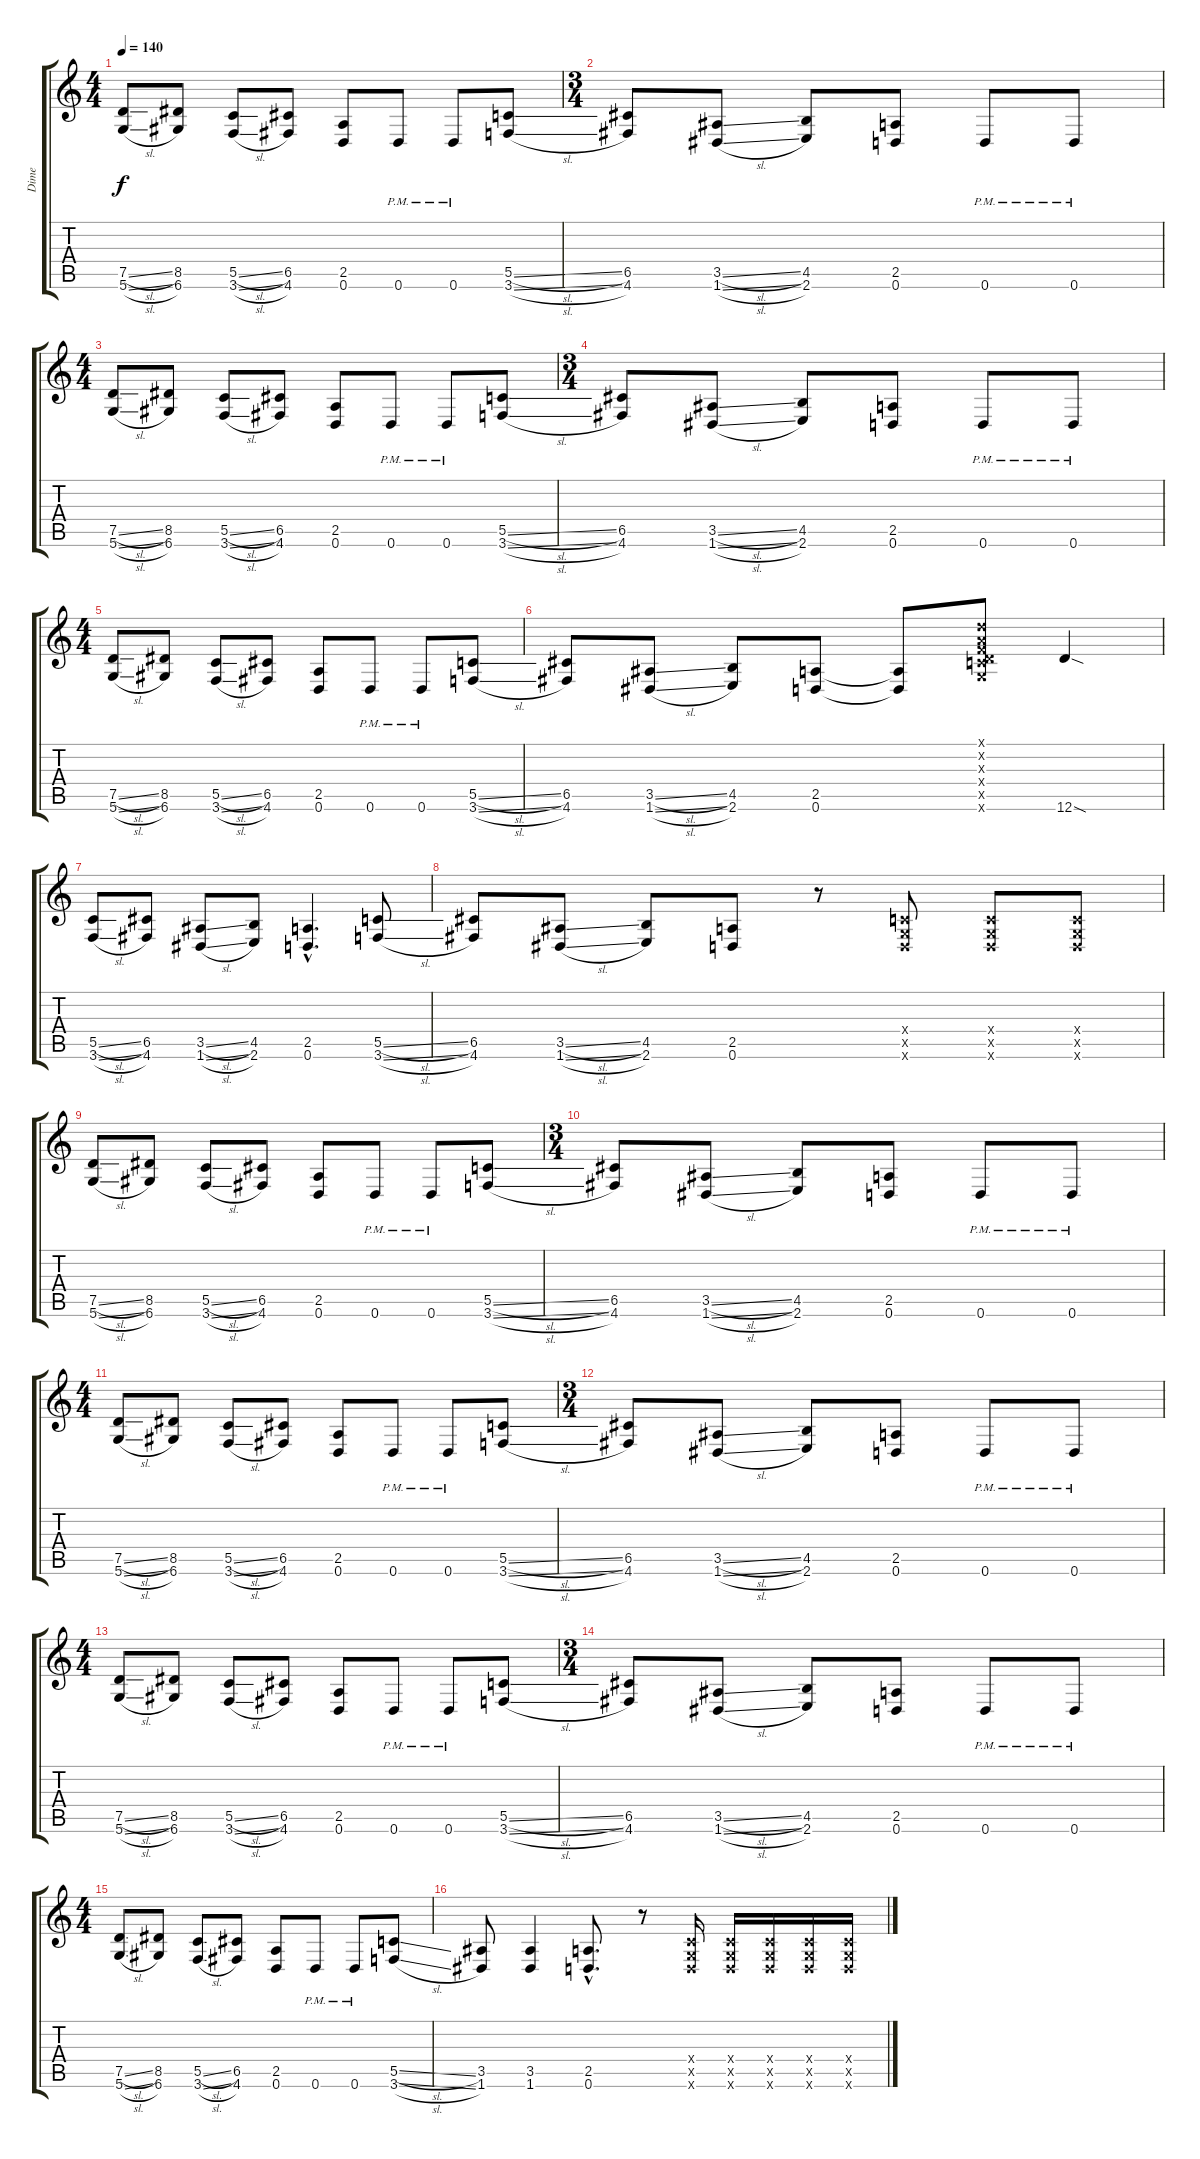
\track ("Dime" "Dime") {instrument distortionguitar}
\staff {score tabs}
\tuning (D4 A3 F3 C3 G2 D2) {hide}
\ts (4 4)
\tempo 140
\clef g2
\ks c
(7.5{sl} 5.6{sl}).8{dy f} (8.5 6.6).8 (5.5{sl} 3.6{sl}).8 (6.5 4.6).8 (2.5 0.6).8 0.6{pm}.8 0.6{pm}.8 (5.5{sl} 3.6{sl}).8 |
\ts (3 4)
(6.5 4.6).8 (3.5{sl} 1.6{sl}).8 (4.5 2.6).8 (2.5 0.6).8 0.6{pm}.8 0.6{pm}.8 |
\ts (4 4)
(7.5{sl} 5.6{sl}).8 (8.5 6.6).8 (5.5{sl} 3.6{sl}).8 (6.5 4.6).8 (2.5 0.6).8 0.6{pm}.8 0.6{pm}.8 (5.5{sl} 3.6{sl}).8 |
\ts (3 4)
(6.5 4.6).8 (3.5{sl} 1.6{sl}).8 (4.5 2.6).8 (2.5 0.6).8 0.6{pm}.8 0.6{pm}.8 |
\ts (4 4)
(7.5{sl} 5.6{sl}).8 (8.5 6.6).8 (5.5{sl} 3.6{sl}).8 (6.5 4.6).8 (2.5 0.6).8 0.6{pm}.8 0.6{pm}.8 (5.5{sl} 3.6{sl}).8 |
(6.5 4.6).8 (3.5{sl} 1.6{sl}).8 (4.5 2.6).8 (2.5 0.6).8 (2.5{t} 0.6{t}).8 (0.1{x} 0.2{x} 0.3{x} 0.4{x} 0.5{x} 12.6{x}).8 12.6{sod}.4 |
(5.5{sl} 3.6{sl}).8 (6.5 4.6).8 (3.5{sl} 1.6{sl}).8 (4.5 2.6).8 (2.5{hac} 0.6{hac}).4{d} (5.5{sl} 3.6{sl}).8 |
(6.5 4.6).8 (3.5{sl} 1.6{sl}).8 (4.5 2.6).8 (2.5 0.6).8 r.8 (0.4{x} 0.5{x} 0.6{x}).8 (0.4{x} 0.5{x} 0.6{x}).8 (0.4{x} 0.5{x} 0.6{x}).8 |
(7.5{sl} 5.6{sl}).8 (8.5 6.6).8 (5.5{sl} 3.6{sl}).8 (6.5 4.6).8 (2.5 0.6).8 0.6{pm}.8 0.6{pm}.8 (5.5{sl} 3.6{sl}).8 |
\ts (3 4)
(6.5 4.6).8 (3.5{sl} 1.6{sl}).8 (4.5 2.6).8 (2.5 0.6).8 0.6{pm}.8 0.6{pm}.8 |
\ts (4 4)
(7.5{sl} 5.6{sl}).8 (8.5 6.6).8 (5.5{sl} 3.6{sl}).8 (6.5 4.6).8 (2.5 0.6).8 0.6{pm}.8 0.6{pm}.8 (5.5{sl} 3.6{sl}).8 |
\ts (3 4)
(6.5 4.6).8 (3.5{sl} 1.6{sl}).8 (4.5 2.6).8 (2.5 0.6).8 0.6{pm}.8 0.6{pm}.8 |
\ts (4 4)
(7.5{sl} 5.6{sl}).8 (8.5 6.6).8 (5.5{sl} 3.6{sl}).8 (6.5 4.6).8 (2.5 0.6).8 0.6{pm}.8 0.6{pm}.8 (5.5{sl} 3.6{sl}).8 |
\ts (3 4)
(6.5 4.6).8 (3.5{sl} 1.6{sl}).8 (4.5 2.6).8 (2.5 0.6).8 0.6{pm}.8 0.6{pm}.8 |
\ts (4 4)
(7.5{sl} 5.6{sl}).8 (8.5 6.6).8 (5.5{sl} 3.6{sl}).8 (6.5 4.6).8 (2.5 0.6).8 0.6{pm}.8 0.6{pm}.8 (5.5{sl} 3.6{sl}).8 |
(3.5 1.6).8 (3.5 1.6).4 (2.5{hac} 0.6{hac}).8{d} r.8 (0.4{x} 0.5{x} 0.6{x}).16 (0.4{x} 0.5{x} 0.6{x}).16 (0.4{x} 0.5{x} 0.6{x}).16 (0.4{x} 0.5{x} 0.6{x}).16 (0.4{x} 0.5{x} 0.6{x}).16
